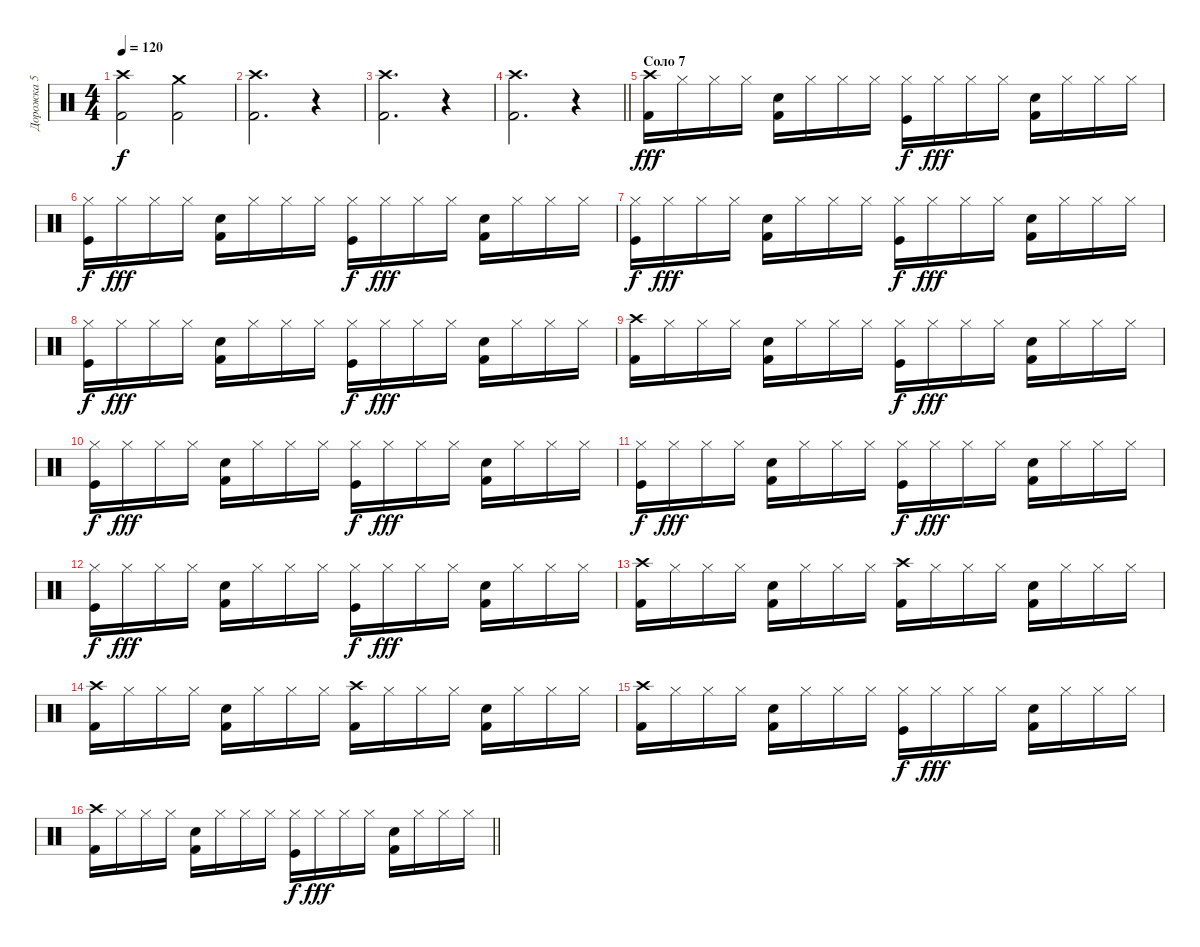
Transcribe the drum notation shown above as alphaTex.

\track ("Дорожка 5" "Дорожка 5") {solo instrument percussion}
\staff {score}
\articulation defaults
\ts (4 4)
\tempo 120
\clef neutral
\ks c
("Crash high (hit)" "Kick (hit) 2").2{dy f} ("Crash medium (hit)" "Kick (hit) 2").2 |
("Crash high (hit)" "Kick (hit) 2").2{d} r.4 |
("Crash high (hit)" "Kick (hit) 2").2{d} r.4 |
\barLineRight lightlight
("Crash high (hit)" "Kick (hit) 2").2{d} r.4 |
\section ("" "Соло 7")
("Crash high (hit)" "Kick (hit) 2").16{dy fff} "Hi-Hat (closed)".16 "Hi-Hat (closed)".16 "Hi-Hat (closed)".16 ("Snare (hit) 2" "Kick (hit) 2").16 "Hi-Hat (closed)".16 "Hi-Hat (closed)".16 "Hi-Hat (closed)".16 ("Kick (hit)" "Hi-Hat (closed)").16{dy f} "Hi-Hat (closed)".16{dy fff} "Hi-Hat (closed)".16 "Hi-Hat (closed)".16 ("Snare (hit) 2" "Kick (hit) 2").16 "Hi-Hat (closed)".16 "Hi-Hat (closed)".16 "Hi-Hat (closed)".16 |
("Kick (hit)" "Hi-Hat (closed)").16{dy f} "Hi-Hat (closed)".16{dy fff} "Hi-Hat (closed)".16 "Hi-Hat (closed)".16 ("Snare (hit) 2" "Kick (hit) 2").16 "Hi-Hat (closed)".16 "Hi-Hat (closed)".16 "Hi-Hat (closed)".16 ("Kick (hit)" "Hi-Hat (closed)").16{dy f} "Hi-Hat (closed)".16{dy fff} "Hi-Hat (closed)".16 "Hi-Hat (closed)".16 ("Snare (hit) 2" "Kick (hit) 2").16 "Hi-Hat (closed)".16 "Hi-Hat (closed)".16 "Hi-Hat (closed)".16 |
("Kick (hit)" "Hi-Hat (closed)").16{dy f} "Hi-Hat (closed)".16{dy fff} "Hi-Hat (closed)".16 "Hi-Hat (closed)".16 ("Snare (hit) 2" "Kick (hit) 2").16 "Hi-Hat (closed)".16 "Hi-Hat (closed)".16 "Hi-Hat (closed)".16 ("Kick (hit)" "Hi-Hat (closed)").16{dy f} "Hi-Hat (closed)".16{dy fff} "Hi-Hat (closed)".16 "Hi-Hat (closed)".16 ("Snare (hit) 2" "Kick (hit) 2").16 "Hi-Hat (closed)".16 "Hi-Hat (closed)".16 "Hi-Hat (closed)".16 |
("Kick (hit)" "Hi-Hat (closed)").16{dy f} "Hi-Hat (closed)".16{dy fff} "Hi-Hat (closed)".16 "Hi-Hat (closed)".16 ("Snare (hit) 2" "Kick (hit) 2").16 "Hi-Hat (closed)".16 "Hi-Hat (closed)".16 "Hi-Hat (closed)".16 ("Kick (hit)" "Hi-Hat (closed)").16{dy f} "Hi-Hat (closed)".16{dy fff} "Hi-Hat (closed)".16 "Hi-Hat (closed)".16 ("Snare (hit) 2" "Kick (hit) 2").16 "Hi-Hat (closed)".16 "Hi-Hat (closed)".16 "Hi-Hat (closed)".16 |
("Crash high (hit)" "Kick (hit) 2").16 "Hi-Hat (closed)".16 "Hi-Hat (closed)".16 "Hi-Hat (closed)".16 ("Snare (hit) 2" "Kick (hit) 2").16 "Hi-Hat (closed)".16 "Hi-Hat (closed)".16 "Hi-Hat (closed)".16 ("Kick (hit)" "Hi-Hat (closed)").16{dy f} "Hi-Hat (closed)".16{dy fff} "Hi-Hat (closed)".16 "Hi-Hat (closed)".16 ("Snare (hit) 2" "Kick (hit) 2").16 "Hi-Hat (closed)".16 "Hi-Hat (closed)".16 "Hi-Hat (closed)".16 |
("Kick (hit)" "Hi-Hat (closed)").16{dy f} "Hi-Hat (closed)".16{dy fff} "Hi-Hat (closed)".16 "Hi-Hat (closed)".16 ("Snare (hit) 2" "Kick (hit) 2").16 "Hi-Hat (closed)".16 "Hi-Hat (closed)".16 "Hi-Hat (closed)".16 ("Kick (hit)" "Hi-Hat (closed)").16{dy f} "Hi-Hat (closed)".16{dy fff} "Hi-Hat (closed)".16 "Hi-Hat (closed)".16 ("Snare (hit) 2" "Kick (hit) 2").16 "Hi-Hat (closed)".16 "Hi-Hat (closed)".16 "Hi-Hat (closed)".16 |
("Kick (hit)" "Hi-Hat (closed)").16{dy f} "Hi-Hat (closed)".16{dy fff} "Hi-Hat (closed)".16 "Hi-Hat (closed)".16 ("Snare (hit) 2" "Kick (hit) 2").16 "Hi-Hat (closed)".16 "Hi-Hat (closed)".16 "Hi-Hat (closed)".16 ("Kick (hit)" "Hi-Hat (closed)").16{dy f} "Hi-Hat (closed)".16{dy fff} "Hi-Hat (closed)".16 "Hi-Hat (closed)".16 ("Snare (hit) 2" "Kick (hit) 2").16 "Hi-Hat (closed)".16 "Hi-Hat (closed)".16 "Hi-Hat (closed)".16 |
("Kick (hit)" "Hi-Hat (closed)").16{dy f} "Hi-Hat (closed)".16{dy fff} "Hi-Hat (closed)".16 "Hi-Hat (closed)".16 ("Snare (hit) 2" "Kick (hit) 2").16 "Hi-Hat (closed)".16 "Hi-Hat (closed)".16 "Hi-Hat (closed)".16 ("Kick (hit)" "Hi-Hat (closed)").16{dy f} "Hi-Hat (closed)".16{dy fff} "Hi-Hat (closed)".16 "Hi-Hat (closed)".16 ("Snare (hit) 2" "Kick (hit) 2").16 "Hi-Hat (closed)".16 "Hi-Hat (closed)".16 "Hi-Hat (closed)".16 |
("Crash high (hit)" "Kick (hit) 2").16 "Hi-Hat (closed)".16 "Hi-Hat (closed)".16 "Hi-Hat (closed)".16 ("Snare (hit) 2" "Kick (hit) 2").16 "Hi-Hat (closed)".16 "Hi-Hat (closed)".16 "Hi-Hat (closed)".16 ("Crash high (hit)" "Kick (hit) 2").16 "Hi-Hat (closed)".16 "Hi-Hat (closed)".16 "Hi-Hat (closed)".16 ("Snare (hit) 2" "Kick (hit) 2").16 "Hi-Hat (closed)".16 "Hi-Hat (closed)".16 "Hi-Hat (closed)".16 |
("Crash high (hit)" "Kick (hit) 2").16 "Hi-Hat (closed)".16 "Hi-Hat (closed)".16 "Hi-Hat (closed)".16 ("Snare (hit) 2" "Kick (hit) 2").16 "Hi-Hat (closed)".16 "Hi-Hat (closed)".16 "Hi-Hat (closed)".16 ("Crash high (hit)" "Kick (hit) 2").16 "Hi-Hat (closed)".16 "Hi-Hat (closed)".16 "Hi-Hat (closed)".16 ("Snare (hit) 2" "Kick (hit) 2").16 "Hi-Hat (closed)".16 "Hi-Hat (closed)".16 "Hi-Hat (closed)".16 |
("Crash high (hit)" "Kick (hit) 2").16 "Hi-Hat (closed)".16 "Hi-Hat (closed)".16 "Hi-Hat (closed)".16 ("Snare (hit) 2" "Kick (hit) 2").16 "Hi-Hat (closed)".16 "Hi-Hat (closed)".16 "Hi-Hat (closed)".16 ("Kick (hit)" "Hi-Hat (closed)").16{dy f} "Hi-Hat (closed)".16{dy fff} "Hi-Hat (closed)".16 "Hi-Hat (closed)".16 ("Snare (hit) 2" "Kick (hit) 2").16 "Hi-Hat (closed)".16 "Hi-Hat (closed)".16 "Hi-Hat (closed)".16 |
\barLineRight lightlight
("Crash high (hit)" "Kick (hit) 2").16 "Hi-Hat (closed)".16 "Hi-Hat (closed)".16 "Hi-Hat (closed)".16 ("Snare (hit) 2" "Kick (hit) 2").16 "Hi-Hat (closed)".16 "Hi-Hat (closed)".16 "Hi-Hat (closed)".16 ("Kick (hit)" "Hi-Hat (closed)").16{dy f} "Hi-Hat (closed)".16{dy fff} "Hi-Hat (closed)".16 "Hi-Hat (closed)".16 ("Snare (hit) 2" "Kick (hit) 2").16 "Hi-Hat (closed)".16 "Hi-Hat (closed)".16 "Hi-Hat (closed)".16
